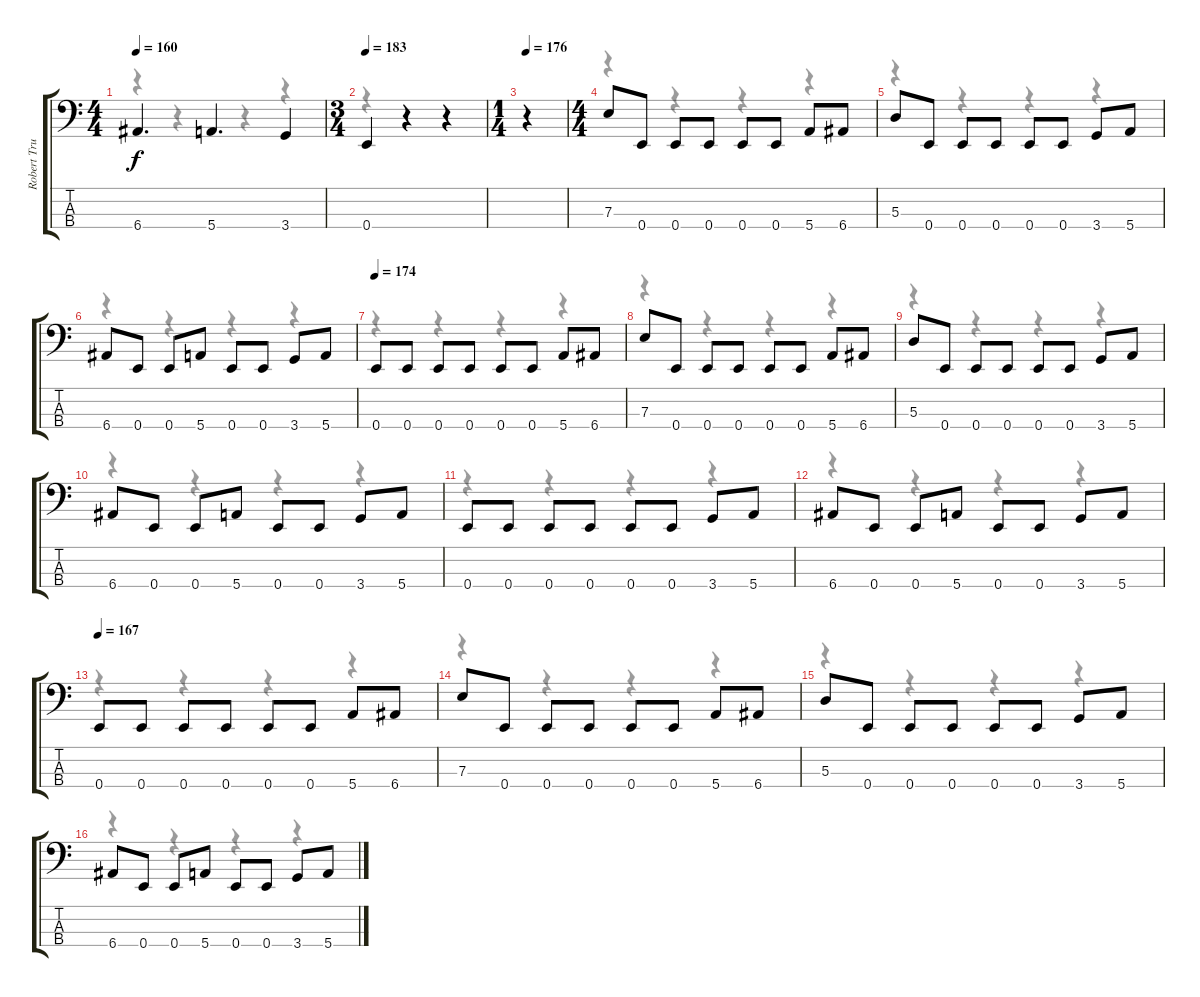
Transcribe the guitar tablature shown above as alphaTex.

\track ("Robert Trujillo" "Robert Tru") {instrument electricbassfinger}
\staff {score tabs}
\tuning (G2 D2 A1 E1) {hide}
\voice
\ts (4 4)
\tempo 160
\clef f4
\ks c
6.4.4{d dy f} 5.4.4{d} 3.4.4 |
\ts (3 4)
\tempo 183
0.4.4 r.4 r.4 |
\ts (1 4)
\tempo 176
r.4 |
\ts (4 4)
7.3.8 0.4.8 0.4.8 0.4.8 0.4.8 0.4.8 5.4.8 6.4.8 |
5.3.8 0.4.8 0.4.8 0.4.8 0.4.8 0.4.8 3.4.8 5.4.8 |
6.4.8 0.4.8 0.4.8 5.4.8 0.4.8 0.4.8 3.4.8 5.4.8 |
\tempo 174
0.4.8 0.4.8 0.4.8 0.4.8 0.4.8 0.4.8 5.4.8 6.4.8 |
7.3.8 0.4.8 0.4.8 0.4.8 0.4.8 0.4.8 5.4.8 6.4.8 |
5.3.8 0.4.8 0.4.8 0.4.8 0.4.8 0.4.8 3.4.8 5.4.8 |
6.4.8 0.4.8 0.4.8 5.4.8 0.4.8 0.4.8 3.4.8 5.4.8 |
0.4.8 0.4.8 0.4.8 0.4.8 0.4.8 0.4.8 3.4.8 5.4.8 |
6.4.8 0.4.8 0.4.8 5.4.8 0.4.8 0.4.8 3.4.8 5.4.8 |
\tempo 167
0.4.8 0.4.8 0.4.8 0.4.8 0.4.8 0.4.8 5.4.8 6.4.8 |
7.3.8 0.4.8 0.4.8 0.4.8 0.4.8 0.4.8 5.4.8 6.4.8 |
5.3.8 0.4.8 0.4.8 0.4.8 0.4.8 0.4.8 3.4.8 5.4.8 |
6.4.8 0.4.8 0.4.8 5.4.8 0.4.8 0.4.8 3.4.8 5.4.8
\voice
\clef f4
\ottava regular
\simile none
\ks c
r.4{dy f} r.4 r.4 r.4 |
r.4 r.4 r.4 |
r.4 |
r.4 r.4 r.4 r.4 |
r.4 r.4 r.4 r.4 |
r.4 r.4 r.4 r.4 |
r.4 r.4 r.4 r.4 |
r.4 r.4 r.4 r.4 |
r.4 r.4 r.4 r.4 |
r.4 r.4 r.4 r.4 |
r.4 r.4 r.4 r.4 |
r.4 r.4 r.4 r.4 |
r.4 r.4 r.4 r.4 |
r.4 r.4 r.4 r.4 |
r.4 r.4 r.4 r.4 |
r.4 r.4 r.4 r.4
